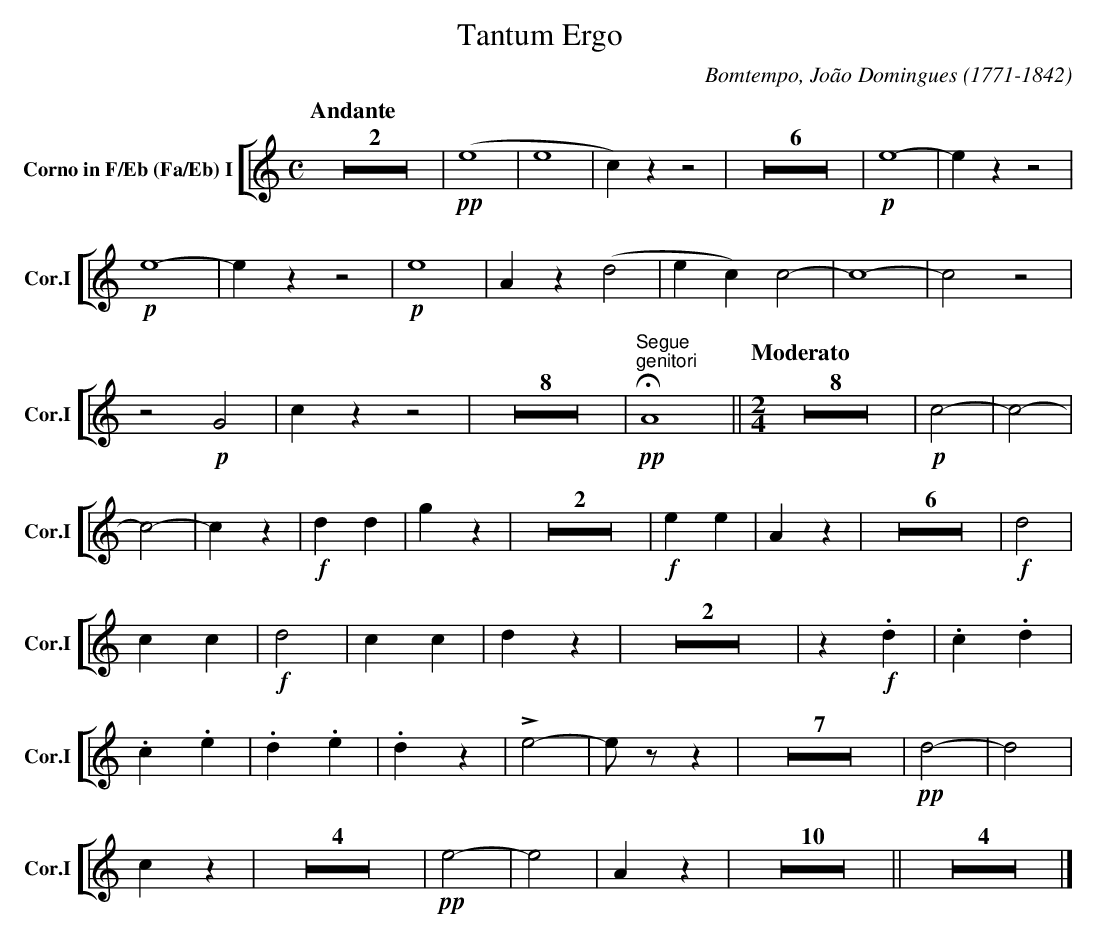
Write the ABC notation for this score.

X:1
T:Tantum Ergo
C:Bomtempo, Jo\~ao Domingues (1771-1842)
M:C
L:1/4
K:Eb
V: 10 clef=treble name="Corno in F/Eb (Fa/Eb) I" sname="Cor.I"
%%staves [( 10 )]
[Q:"Andante"] [K:C] Z2 | !pp! (e4 | e4 | c)zz2 | Z6 | !p!e4-|ezz2 | !p!e4-|ezz2 | \
   !p!e4 | Az (d2|ec)c2-|c4-|c2z2|z2!p!G2|czz2|Z8|!pp!!fermata!"^Segue;genitori"A4||\
[Q:"Genitori"][Q:"Moderato"][M:2/4] Z8 |!p!c2-|c2-|c2-|cz| !f!dd|gz| Z2 |\
   !f!ee|Az | Z6| !f!d2|cc|!f!d2|cc|dz|Z2|z!f!.d|.c.d|.c.e|.d.e|.dz|!>!e2-|e/z/z|Z7|\
   !pp!d2-|d2|cz|Z4|!pp!e2-|e2|Az|Z10||Z4|]\
